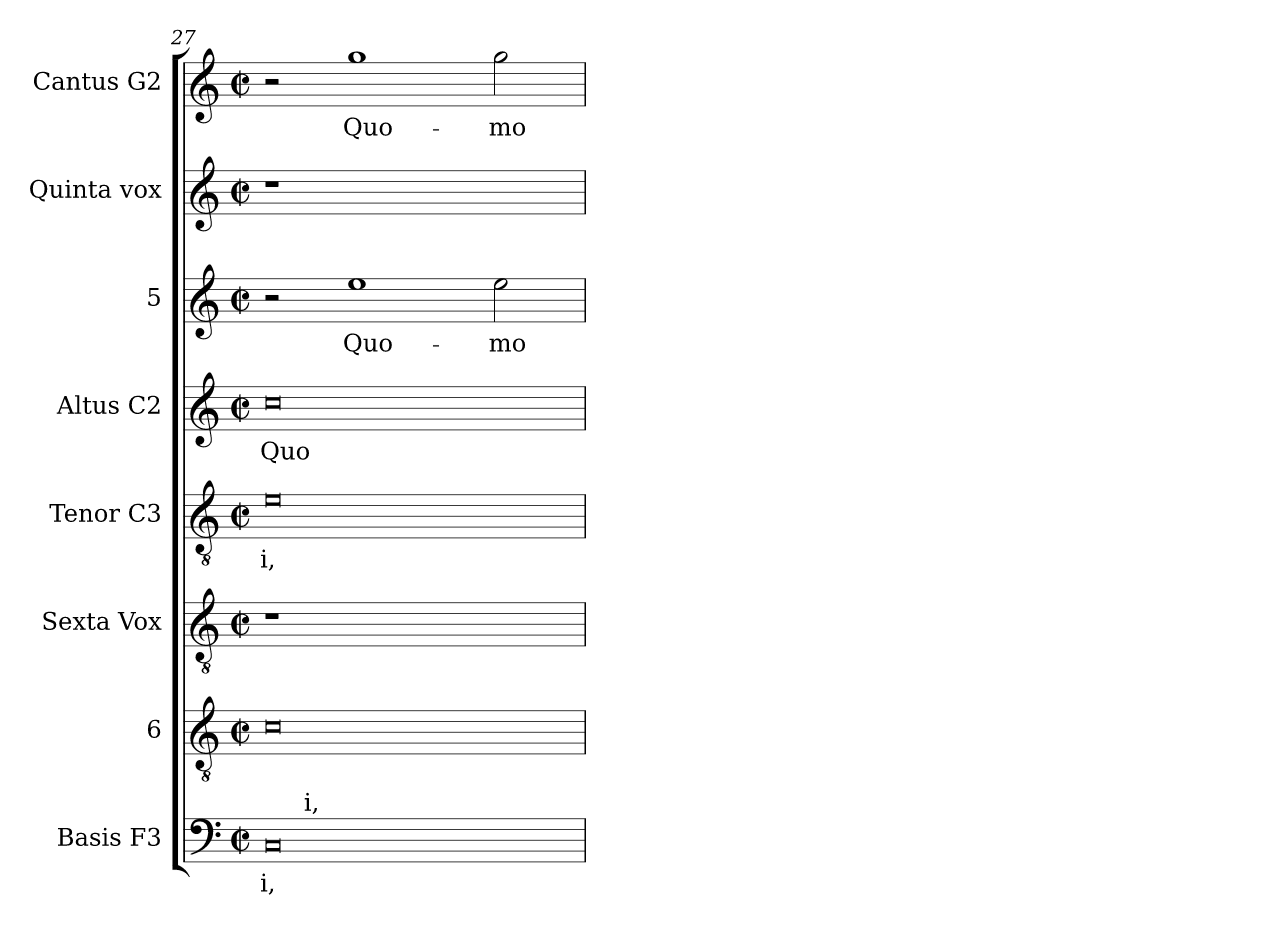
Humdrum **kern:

**kern	**text	**kern	**text	**kern	**kern	**text	**kern	**text	**kern	**text	**kern	**kern	**text
*part8	*part8	*part7	*part7	*part6	*part5	*part5	*part4	*part4	*part3	*part3	*part2	*part1	*part1
*staff8	*staff8	*staff7	*staff7	*staff6	*staff5	*staff5	*staff4	*staff4	*staff3	*staff3	*staff2	*staff1	*staff1
*I"Basis  F3	*	*I"6	*	*I"Sexta  Vox	*I"Tenor  C3	*	*I"Altus  C2	*	*I"5	*	*I"Quinta  vox	*I"Cantus  G2	*
*I'B	*	*	*	*	*I'T	*	*I'A	*	*	*	*	*I'C	*
*clefF4	*	*clefGv2	*	*clefGv2	*clefGv2	*	*clefG2	*	*clefG2	*	*clefG2	*clefG2	*
*k[]	*	*k[]	*	*k[]	*k[]	*	*k[]	*	*k[]	*	*k[]	*k[]	*
*C:	*	*C:	*	*C:	*C:	*	*C:	*	*C:	*	*C:	*C:	*
*M2/2	*	*M2/2	*	*M2/2	*M2/2	*	*M2/2	*	*M2/2	*	*M2/2	*M2/2	*
*met(c|)	*	*met(c|)	*	*met(c|)	*met(c|)	*	*met(c|)	*	*met(c|)	*	*met(c|)	*met(c|)	*
=27	=27	=27	=27	=27	=27	=27	=27	=27	=27	=27	=27	=27	=27
!	!LO:LY:b:cj	!	!LO:LY:b:cj	!	!	!LO:LY:b:cj	!	!LO:LY:b:cj	!	!	!	!	!
*^	*	*	*	*	*	*	*	*	*	*	*	*	*
0C	8..ryy	-i,	0c	--	1r	0e	-i,	0cc	Quo-	2r	.	1r	2r	.
!	!LO:TX:a:t=i,	!	!	!	!	!	!	!	!	!	!	!	!	!
.	1ryy	.	.	.	.	.	.	.	.	.	.	.	.	.
!	!	!	!	!	!	!	!	!	!	!	!LO:LY:b:cj	!	!	!LO:LY:b:cj
.	.	.	.	.	.	.	.	.	.	1ee	Quo-	.	1gg	Quo-
.	.	.	.	.	1ryy	.	.	.	.	.	.	1ryy	.	.
.	2ryy	.	.	.	.	.	.	.	.	.	.	.	.	.
!	!	!	!	!	!	!	!	!	!	!	!LO:LY:b:cj	!	!	!LO:LY:b:cj
.	.	.	.	.	.	.	.	.	.	2ee\	-mo-	.	2gg\	-mo-
.	4ryy	.	.	.	.	.	.	.	.	.	.	.	.	.
.	32ryy	.	.	.	.	.	.	.	.	.	.	.	.	.
*v	*v	*	*	*	*	*	*	*	*	*	*	*	*	*
=	=	=	=	=	=	=	=	=	=	=	=	=	=
*-	*-	*-	*-	*-	*-	*-	*-	*-	*-	*-	*-	*-	*-
